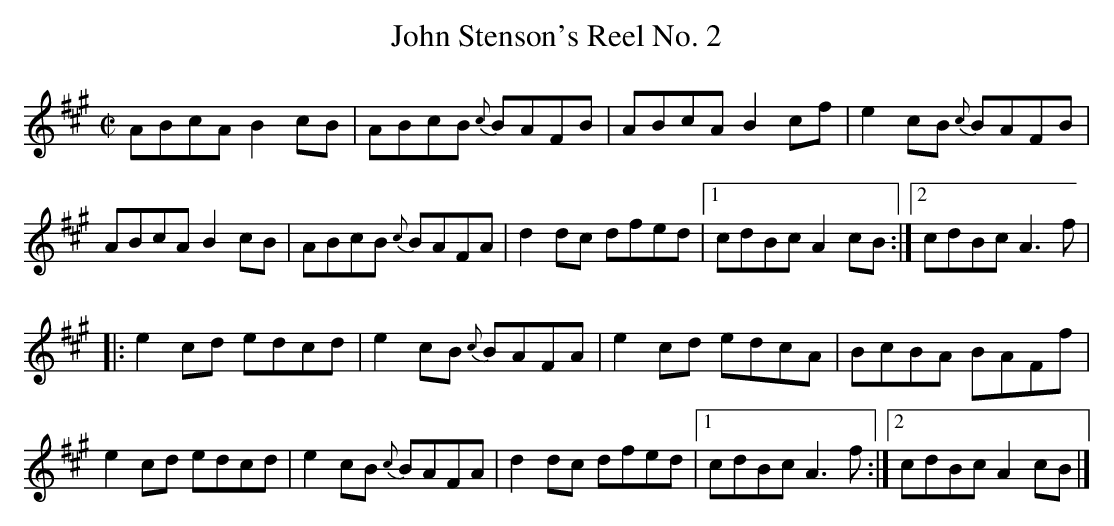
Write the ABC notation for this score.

X:1
T:John Stenson's Reel No. 2
M:C|
L:1/8
K:A
ABcA B2cB|ABcB {c}BAFB|ABcA B2cf|e2cB {c}BAFB|!
ABcA B2cB|ABcB {c}BAFA|d2dc dfed|1cdBc A2cB:|2cdBc A3f|!
|:e2cd edcd|e2cB {c}BAFA|e2cd edcA|BcBA BAFf|!
e2cd edcd|e2cB {c}BAFA|d2dc dfed|1cdBc A3f:|2cdBc A2cB|]!
